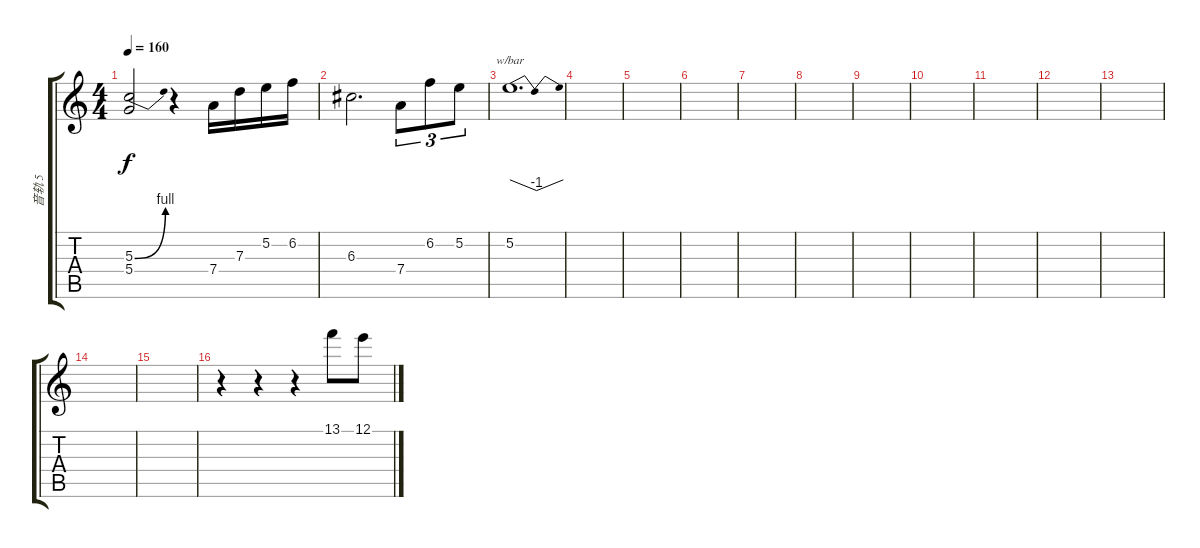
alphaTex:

\track ("音轨 5" "音轨 5") {instrument acousticguitarsteel}
\staff {score tabs}
\tuning (E4 B3 G3 D3 A2 E2) {hide}
\ts (4 4)
\tempo 160
\clef g2
\ks c
(5.3{be (bend 0 0 60 4)} 5.4).2{dy f} r.4 7.4.16 7.3.16 5.2.16 6.2.16 |
6.3.2{d} 7.4.8{tu (3 2)} 6.2.8{tu (3 2)} 5.2.8{tu (3 2)} |
5.2.1{d tbe (dip default 0 0 30 -4 60 0)} |
|
|
|
|
|
|
|
|
|
|
|
|
r.4 r.4 r.4 13.1.8 12.1.8
